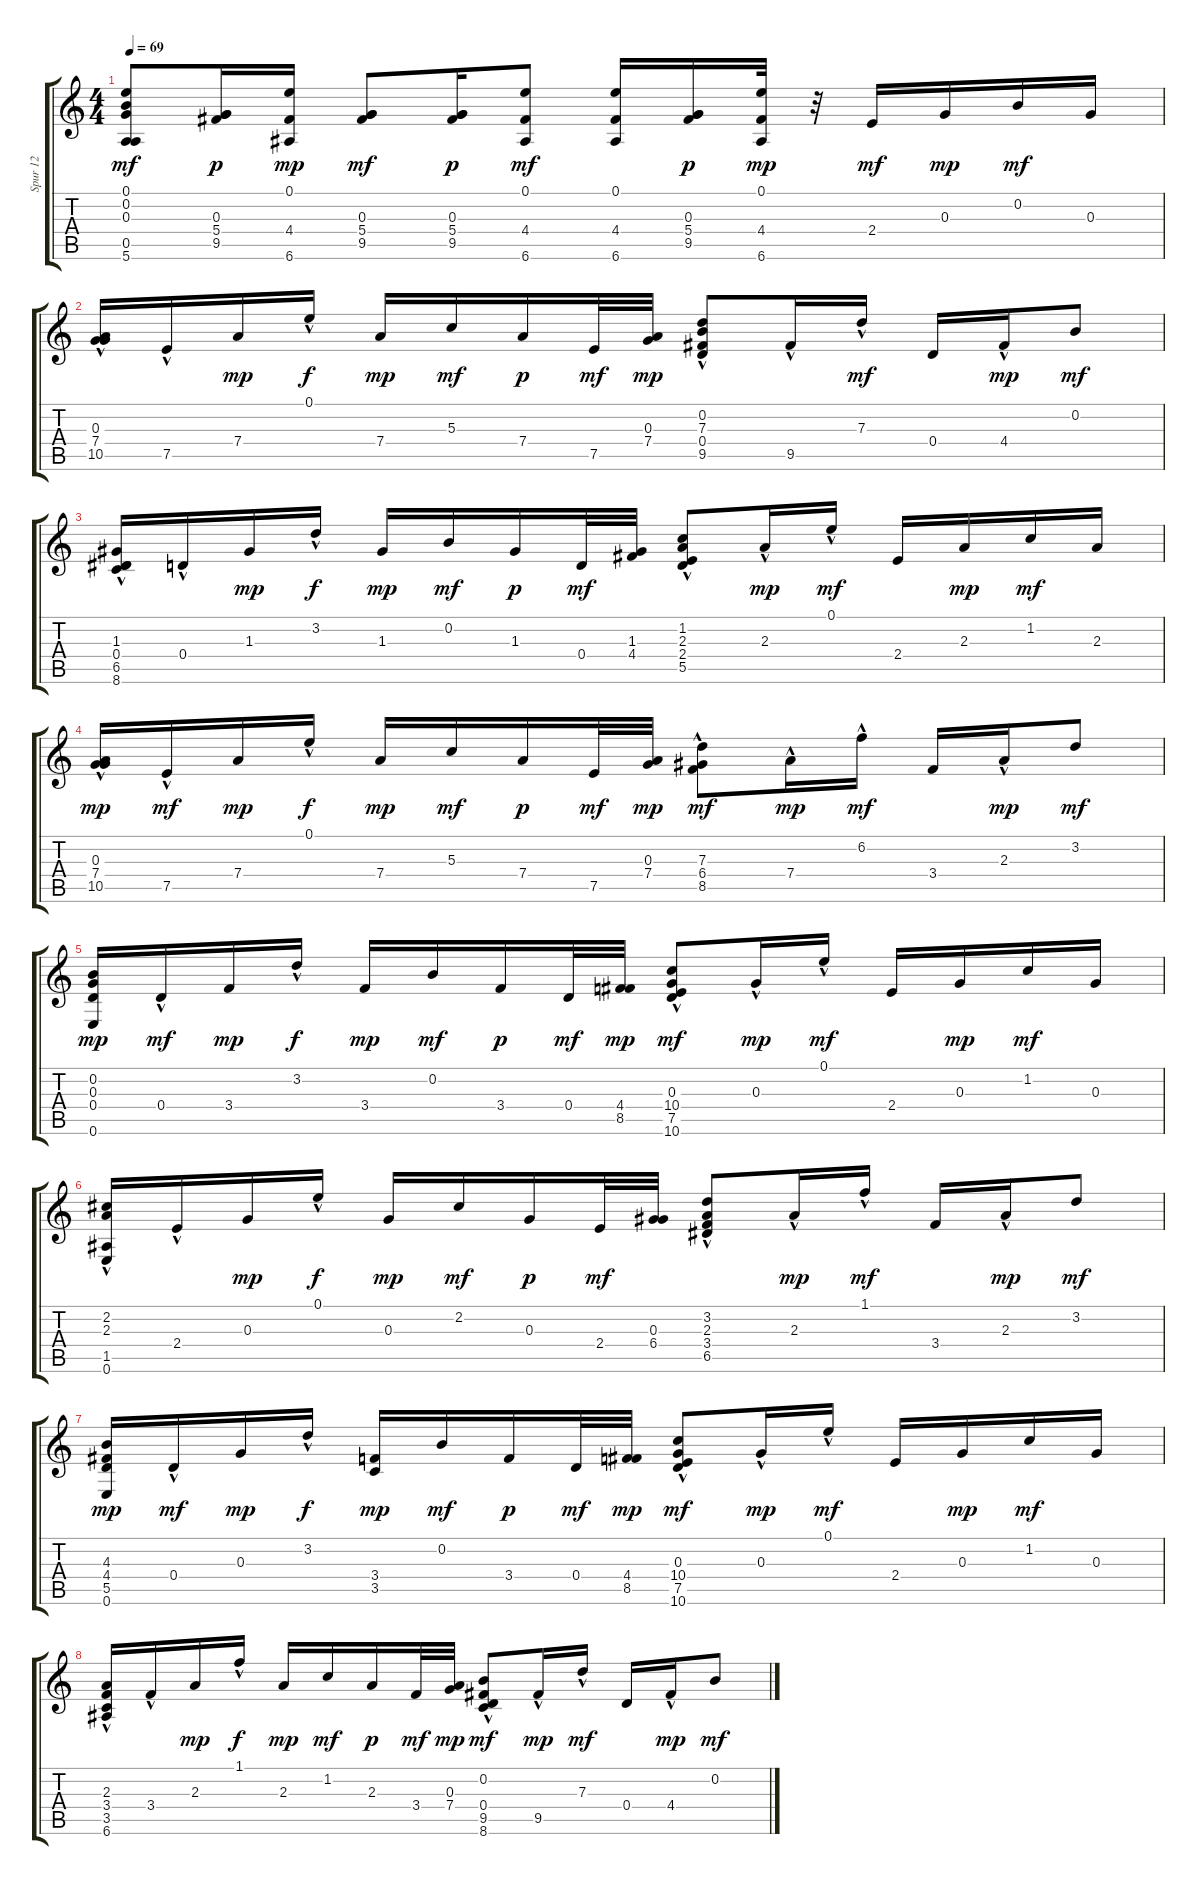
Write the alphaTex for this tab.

\track ("Spur 12" "Spur 12") {instrument acousticguitarnylon}
\staff {score tabs}
\tuning (E4 B3 G3 D3 A2 E2) {hide}
\ts (4 4)
\tempo 69
\clef g2
\ks c
(0.1 0.2 0.3 0.5 5.6).8{dy mf} (0.3 5.4 9.5).16{dy p} (0.1 4.4 6.6).16{dy mp} (0.3 5.4 9.5).8{dy mf} (0.3 5.4 9.5).16{dy p} (0.1 4.4 6.6).8{dy mf} (0.1 4.4 6.6).16 (0.3 5.4 9.5).16{dy p} (0.1 4.4 6.6).32{dy mp} r.32 2.4.16{dy mf} 0.3.16{dy mp} 0.2.16{dy mf} 0.3.16 |
(0.3 7.4 10.5{hac}).16 7.5{hac}.16 7.4.16{dy mp} 0.1{hac}.16{dy f} 7.4.16{dy mp} 5.3.16{dy mf} 7.4.16{dy p} 7.5.32{dy mf} (0.3 7.4).32{dy mp} (0.2{hac} 7.3{hac} 0.4 9.5).8 9.5{hac}.16 7.3{hac}.16{dy mf} 0.4.16 4.4{hac}.16{dy mp} 0.2.8{dy mf} |
(1.3 0.4 6.5 8.6{hac}).16 0.4{hac}.16 1.3.16{dy mp} 3.2{hac}.16{dy f} 1.3.16{dy mp} 0.2.16{dy mf} 1.3.16{dy p} 0.4.32{dy mf} (1.3 4.4).32 (1.2{hac} 2.3 2.4 5.5{hac}).8 2.3{hac}.16{dy mp} 0.1{hac}.16{dy mf} 2.4.16 2.3.16{dy mp} 1.2.16{dy mf} 2.3.16 |
(0.3{hac} 7.4 10.5).16{dy mp} 7.5{hac}.16{dy mf} 7.4.16{dy mp} 0.1{hac}.16{dy f} 7.4.16{dy mp} 5.3.16{dy mf} 7.4.16{dy p} 7.5.32{dy mf} (0.3 7.4).32{dy mp} (7.3{hac} 6.4{hac} 8.5).8{dy mf} 7.4{hac}.16{dy mp} 6.2{hac}.16{dy mf} 3.4.16 2.3{hac}.16{dy mp} 3.2.8{dy mf} |
(0.2 0.3 0.4 0.6).16{dy mp} 0.4{hac}.16{dy mf} 3.4.16{dy mp} 3.2{hac}.16{dy f} 3.4.16{dy mp} 0.2.16{dy mf} 3.4.16{dy p} 0.4.32{dy mf} (4.4 8.5).32{dy mp} (0.3 10.4{hac} 7.5 10.6{hac}).8{dy mf} 0.3{hac}.16{dy mp} 0.1{hac}.16{dy mf} 2.4.16 0.3.16{dy mp} 1.2.16{dy mf} 0.3.16 |
(2.2 2.3 1.5 0.6{hac}).16 2.4{hac}.16 0.3.16{dy mp} 0.1{hac}.16{dy f} 0.3.16{dy mp} 2.2.16{dy mf} 0.3.16{dy p} 2.4.32{dy mf} (0.3 6.4).32 (3.2{hac} 2.3 3.4 6.5{hac}).8 2.3{hac}.16{dy mp} 1.1{hac}.16{dy mf} 3.4.16 2.3{hac}.16{dy mp} 3.2.8{dy mf} |
(4.3 4.4 5.5 0.6).16{dy mp} 0.4{hac}.16{dy mf} 0.3.16{dy mp} 3.2{hac}.16{dy f} (3.4 3.5).16{dy mp} 0.2.16{dy mf} 3.4.16{dy p} 0.4.32{dy mf} (4.4 8.5).32{dy mp} (0.3 10.4{hac} 7.5 10.6{hac}).8{dy mf} 0.3{hac}.16{dy mp} 0.1{hac}.16{dy mf} 2.4.16 0.3.16{dy mp} 1.2.16{dy mf} 0.3.16 |
(2.3 3.4 3.5 6.6{hac}).16 3.4{hac}.16 2.3.16{dy mp} 1.1{hac}.16{dy f} 2.3.16{dy mp} 1.2.16{dy mf} 2.3.16{dy p} 3.4.32{dy mf} (0.3 7.4).32{dy mp} (0.2{hac} 0.4 9.5 8.6{hac}).8{dy mf} 9.5{hac}.16{dy mp} 7.3{hac}.16{dy mf} 0.4.16 4.4{hac}.16{dy mp} 0.2.8{dy mf}
